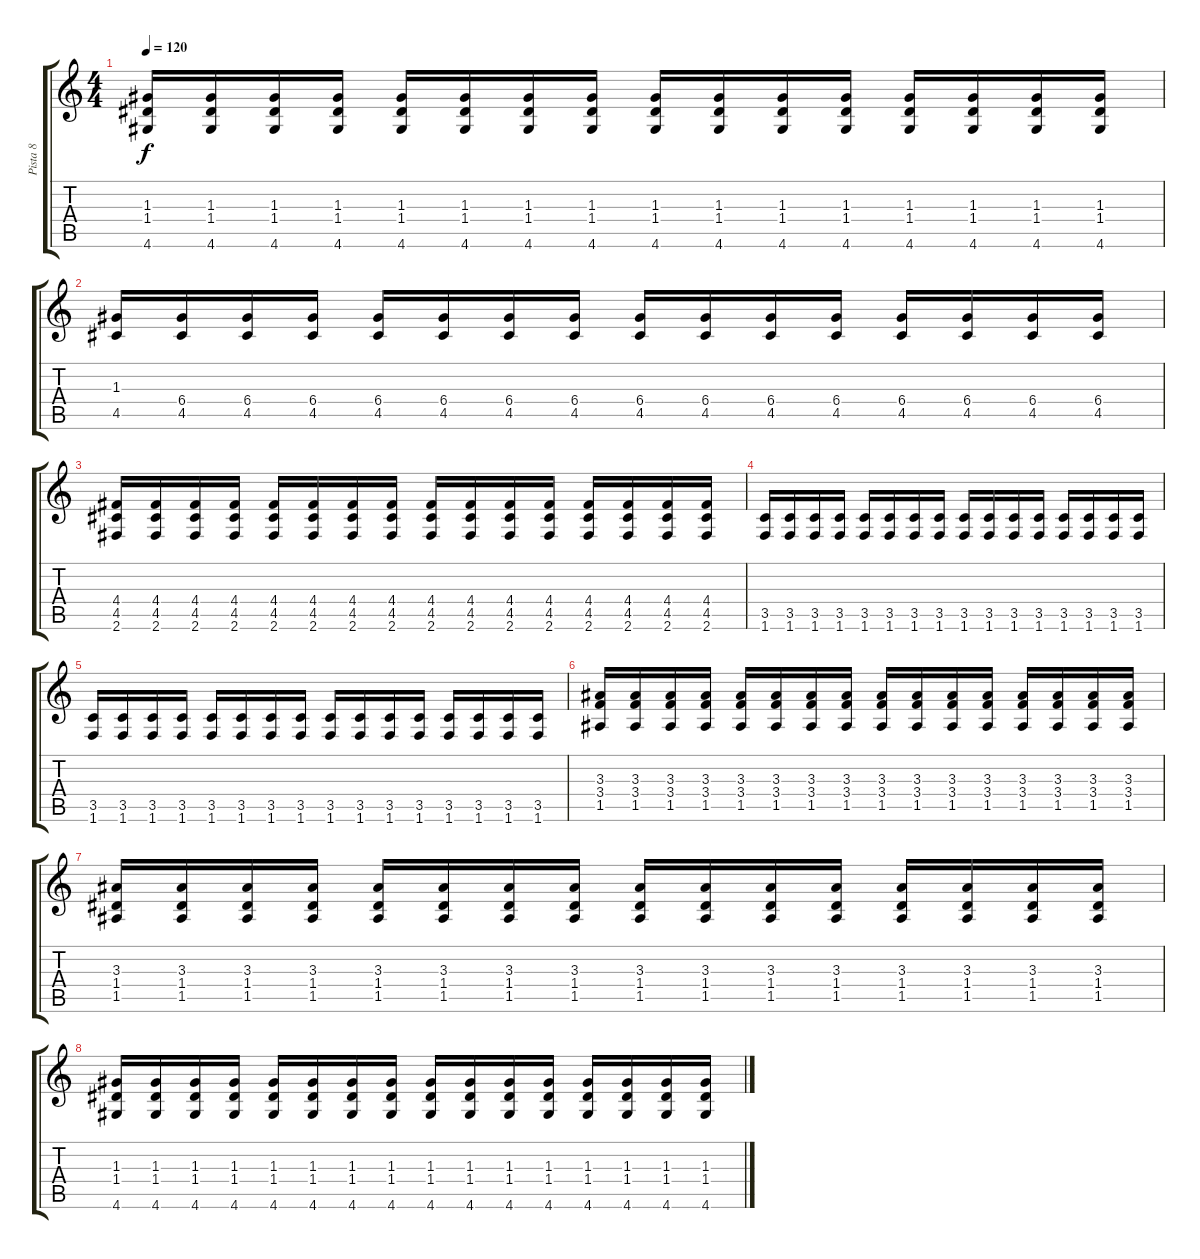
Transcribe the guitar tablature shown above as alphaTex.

\track ("Pista 8" "Pista 8") {instrument overdrivenguitar}
\staff {score tabs}
\tuning (E4 B3 G3 D3 A2 E2) {hide}
\ts (4 4)
\tempo 120
\clef g2
\ks c
(1.3 1.4 4.6).16{dy f} (1.3 1.4 4.6).16 (1.3 1.4 4.6).16 (1.3 1.4 4.6).16 (1.3 1.4 4.6).16 (1.3 1.4 4.6).16 (1.3 1.4 4.6).16 (1.3 1.4 4.6).16 (1.3 1.4 4.6).16 (1.3 1.4 4.6).16 (1.3 1.4 4.6).16 (1.3 1.4 4.6).16 (1.3 1.4 4.6).16 (1.3 1.4 4.6).16 (1.3 1.4 4.6).16 (1.3 1.4 4.6).16 |
(1.3 4.5).16 (6.4 4.5).16 (6.4 4.5).16 (6.4 4.5).16 (6.4 4.5).16 (6.4 4.5).16 (6.4 4.5).16 (6.4 4.5).16 (6.4 4.5).16 (6.4 4.5).16 (6.4 4.5).16 (6.4 4.5).16 (6.4 4.5).16 (6.4 4.5).16 (6.4 4.5).16 (6.4 4.5).16 |
(4.4 4.5 2.6).16 (4.4 4.5 2.6).16 (4.4 4.5 2.6).16 (4.4 4.5 2.6).16 (4.4 4.5 2.6).16 (4.4 4.5 2.6).16 (4.4 4.5 2.6).16 (4.4 4.5 2.6).16 (4.4 4.5 2.6).16 (4.4 4.5 2.6).16 (4.4 4.5 2.6).16 (4.4 4.5 2.6).16 (4.4 4.5 2.6).16 (4.4 4.5 2.6).16 (4.4 4.5 2.6).16 (4.4 4.5 2.6).16 |
(3.5 1.6).16 (3.5 1.6).16 (3.5 1.6).16 (3.5 1.6).16 (3.5 1.6).16 (3.5 1.6).16 (3.5 1.6).16 (3.5 1.6).16 (3.5 1.6).16 (3.5 1.6).16 (3.5 1.6).16 (3.5 1.6).16 (3.5 1.6).16 (3.5 1.6).16 (3.5 1.6).16 (3.5 1.6).16 |
(3.5 1.6).16 (3.5 1.6).16 (3.5 1.6).16 (3.5 1.6).16 (3.5 1.6).16 (3.5 1.6).16 (3.5 1.6).16 (3.5 1.6).16 (3.5 1.6).16 (3.5 1.6).16 (3.5 1.6).16 (3.5 1.6).16 (3.5 1.6).16 (3.5 1.6).16 (3.5 1.6).16 (3.5 1.6).16 |
(3.3 3.4 1.5).16 (3.3 3.4 1.5).16 (3.3 3.4 1.5).16 (3.3 3.4 1.5).16 (3.3 3.4 1.5).16 (3.3 3.4 1.5).16 (3.3 3.4 1.5).16 (3.3 3.4 1.5).16 (3.3 3.4 1.5).16 (3.3 3.4 1.5).16 (3.3 3.4 1.5).16 (3.3 3.4 1.5).16 (3.3 3.4 1.5).16 (3.3 3.4 1.5).16 (3.3 3.4 1.5).16 (3.3 3.4 1.5).16 |
(3.3 1.4 1.5).16 (3.3 1.4 1.5).16 (3.3 1.4 1.5).16 (3.3 1.4 1.5).16 (3.3 1.4 1.5).16 (3.3 1.4 1.5).16 (3.3 1.4 1.5).16 (3.3 1.4 1.5).16 (3.3 1.4 1.5).16 (3.3 1.4 1.5).16 (3.3 1.4 1.5).16 (3.3 1.4 1.5).16 (3.3 1.4 1.5).16 (3.3 1.4 1.5).16 (3.3 1.4 1.5).16 (3.3 1.4 1.5).16 |
(1.3 1.4 4.6).16 (1.3 1.4 4.6).16 (1.3 1.4 4.6).16 (1.3 1.4 4.6).16 (1.3 1.4 4.6).16 (1.3 1.4 4.6).16 (1.3 1.4 4.6).16 (1.3 1.4 4.6).16 (1.3 1.4 4.6).16 (1.3 1.4 4.6).16 (1.3 1.4 4.6).16 (1.3 1.4 4.6).16 (1.3 1.4 4.6).16 (1.3 1.4 4.6).16 (1.3 1.4 4.6).16 (1.3 1.4 4.6).16
